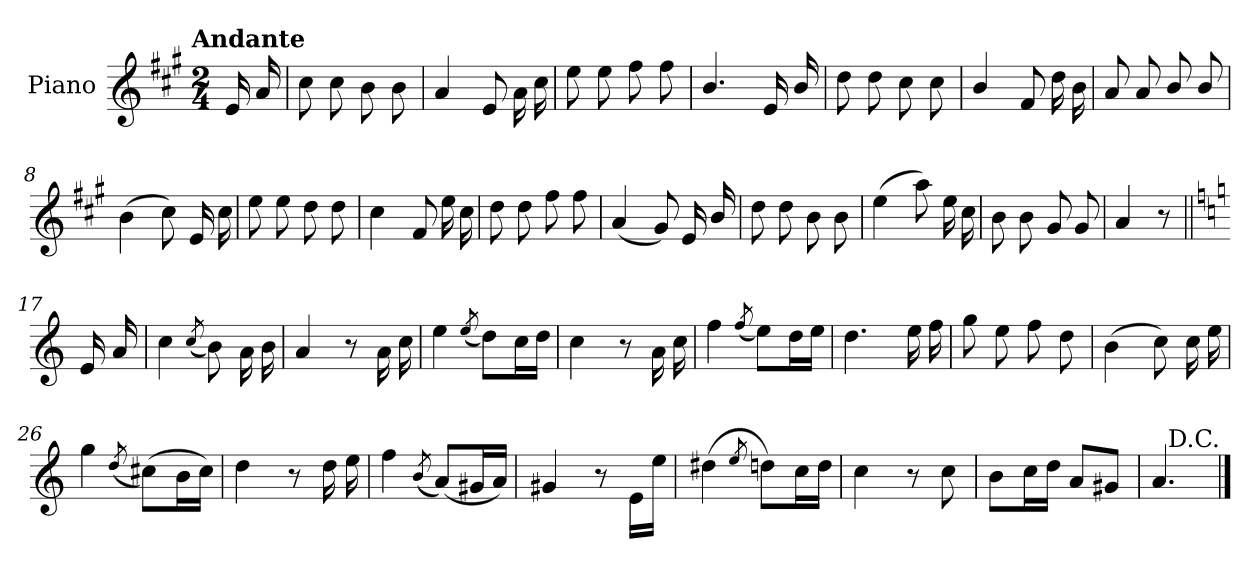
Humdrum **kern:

**kern
*part1
*staff1
*I"Piano
*I'Pno.
*clefG2
*k[f#c#g#]
!!LO:TX:omd:t=Andante
*M2/4
*MM92
=
16e/
16a/
=1
8cc#\
8cc#\
8b\
8b\
=2
4a/
8e/
16a\
16cc#\
=3
8ee\
8ee\
8ff#\
8ff#\
=4
4.b/
16e/
16b/
!!LO:LB:g=z
=5
8dd\
8dd\
8cc#\
8cc#\
=6
4b/
8f#/
16dd\
16b\
=7
8a/
8a/
8b/
8b/
=8
(>4b\
8cc#\)
16e/
16cc#\
=9
8ee\
8ee\
8dd\
8dd\
!!LO:LB:g=z
=10
4cc#\
8f#/
16ee\
16cc#\
=11
8dd\
8dd\
8ff#\
8ff#\
=12
(<4a/
8g#/)
16e/
16b/
=13
8dd\
8dd\
8b\
8b\
=14
(>4ee\
8aa\)
16ee\
16cc#\
=15
8b\
8b\
8g#/
8g#/
!!LO:LB:g=z
=16
4a/
8r
=17||
*k[]
16e/
16a/
=18
4cc\
(<8qcc/
8b\)
16a\
16b\
=19
4a/
8r
16a\
16cc\
=20
4ee\
(<8qee/
8dd\L)
16cc\L
16dd\JJ
=21
4cc\
8r
16a\
16cc\
=22
4ff\
(<8qff/
8ee\L)
16dd\L
16ee\JJ
!!LO:LB:g=z
=23
4.dd\
16ee\
16ff\
=24
8gg\
8ee\
8ff\
8dd\
=25
(>4b\
8cc\)
16cc\
16ee\
=26
4gg\
(<8qdd/
(>8cc#X\L)
16b\L
16cc#\JJ)
=27
4dd\
8r
16dd\
16ee\
!!LO:LB:g=z
=28
4ff\
(<8qb/
(<8a/L)
16g#X/L
16a/JJ)
=29
4g#X/
8r
16e\LL
16ee\JJ
=30
(>4dd#X\
8qee/
8ddn\L)
16cc\L
16dd\JJ
=31
4cc\
8r
8cc\
=32
8b\L
16cc\L
16dd\JJ
8a/L
8g#X/J
=33
4.a/
!LO:TX:a:rj:t=D.C.
==
*-
